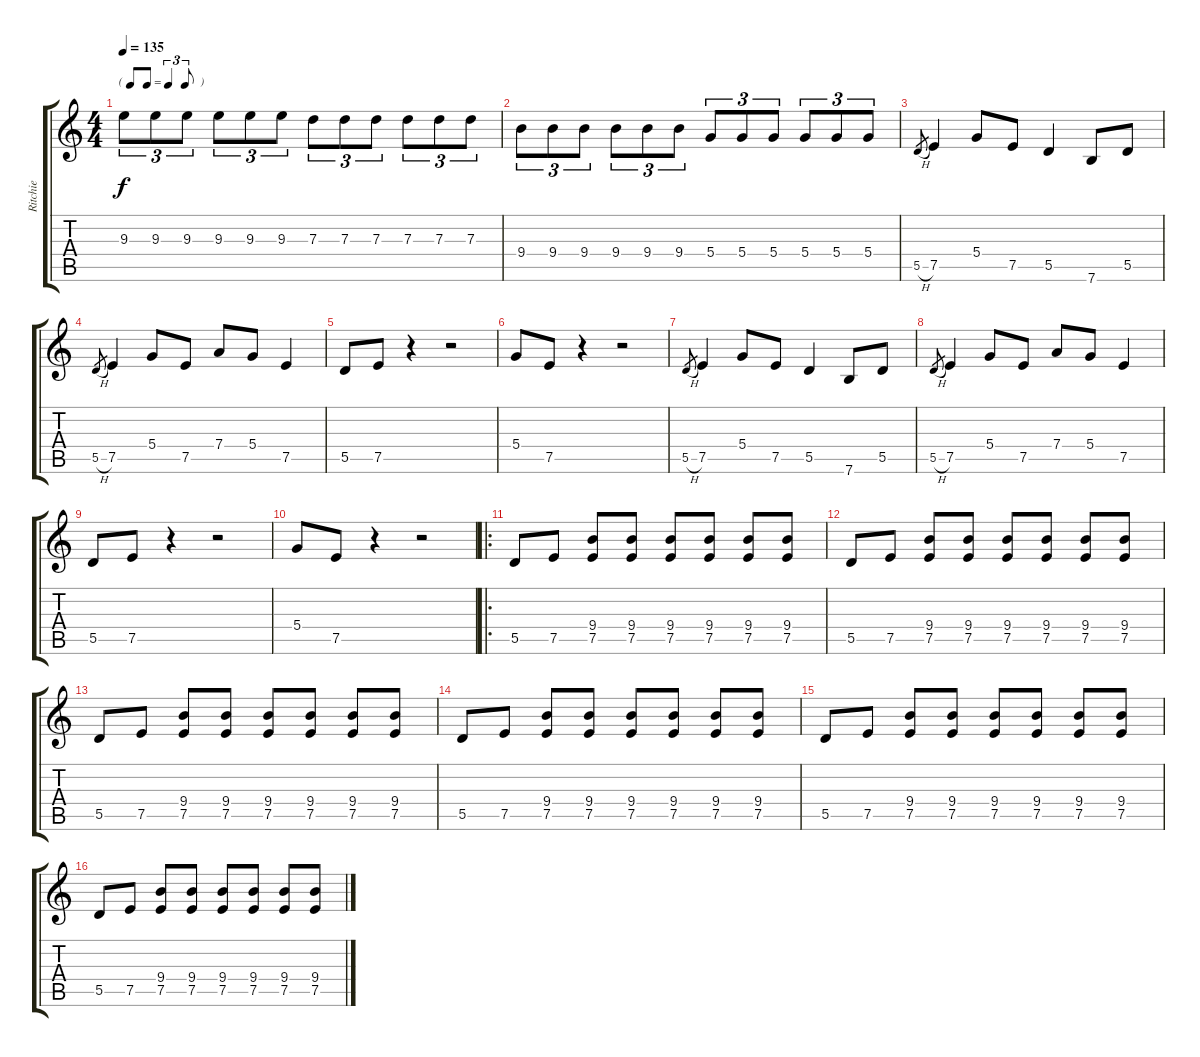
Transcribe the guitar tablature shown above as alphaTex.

\track ("Ritchie" "Ritchie") {instrument overdrivenguitar}
\staff {score tabs}
\tuning (E4 B3 G3 D3 A2 E2) {hide}
\ts (4 4)
\tf triplet8th
\tempo 135
\clef g2
\ks c
9.3.8{tu (3 2) dy f instrument overdrivenguitar} 9.3.8{tu (3 2)} 9.3.8{tu (3 2)} 9.3.8{tu (3 2)} 9.3.8{tu (3 2)} 9.3.8{tu (3 2)} 7.3.8{tu (3 2)} 7.3.8{tu (3 2)} 7.3.8{tu (3 2)} 7.3.8{tu (3 2)} 7.3.8{tu (3 2)} 7.3.8{tu (3 2)} |
9.4.8{tu (3 2)} 9.4.8{tu (3 2)} 9.4.8{tu (3 2)} 9.4.8{tu (3 2)} 9.4.8{tu (3 2)} 9.4.8{tu (3 2)} 5.4.8{tu (3 2)} 5.4.8{tu (3 2)} 5.4.8{tu (3 2)} 5.4.8{tu (3 2)} 5.4.8{tu (3 2)} 5.4.8{tu (3 2)} |
5.5{h}.8{gr} 7.5.4 5.4.8 7.5.8 5.5.4 7.6.8 5.5.8 |
5.5{h}.8{gr} 7.5.4 5.4.8 7.5.8 7.4.8 5.4.8 7.5.4 |
5.5.8 7.5.8 r.4 r.2 |
5.4.8 7.5.8 r.4 r.2 |
5.5{h}.8{gr} 7.5.4 5.4.8 7.5.8 5.5.4 7.6.8 5.5.8 |
5.5{h}.8{gr} 7.5.4 5.4.8 7.5.8 7.4.8 5.4.8 7.5.4 |
5.5.8 7.5.8 r.4 r.2 |
5.4.8 7.5.8 r.4 r.2 |
\ro
5.5.8 7.5.8 (9.4 7.5).8 (9.4 7.5).8 (9.4 7.5).8 (9.4 7.5).8 (9.4 7.5).8 (9.4 7.5).8 |
5.5.8 7.5.8 (9.4 7.5).8 (9.4 7.5).8 (9.4 7.5).8 (9.4 7.5).8 (9.4 7.5).8 (9.4 7.5).8 |
5.5.8 7.5.8 (9.4 7.5).8 (9.4 7.5).8 (9.4 7.5).8 (9.4 7.5).8 (9.4 7.5).8 (9.4 7.5).8 |
5.5.8 7.5.8 (9.4 7.5).8 (9.4 7.5).8 (9.4 7.5).8 (9.4 7.5).8 (9.4 7.5).8 (9.4 7.5).8 |
5.5.8 7.5.8 (9.4 7.5).8 (9.4 7.5).8 (9.4 7.5).8 (9.4 7.5).8 (9.4 7.5).8 (9.4 7.5).8 |
5.5.8 7.5.8 (9.4 7.5).8 (9.4 7.5).8 (9.4 7.5).8 (9.4 7.5).8 (9.4 7.5).8 (9.4 7.5).8
